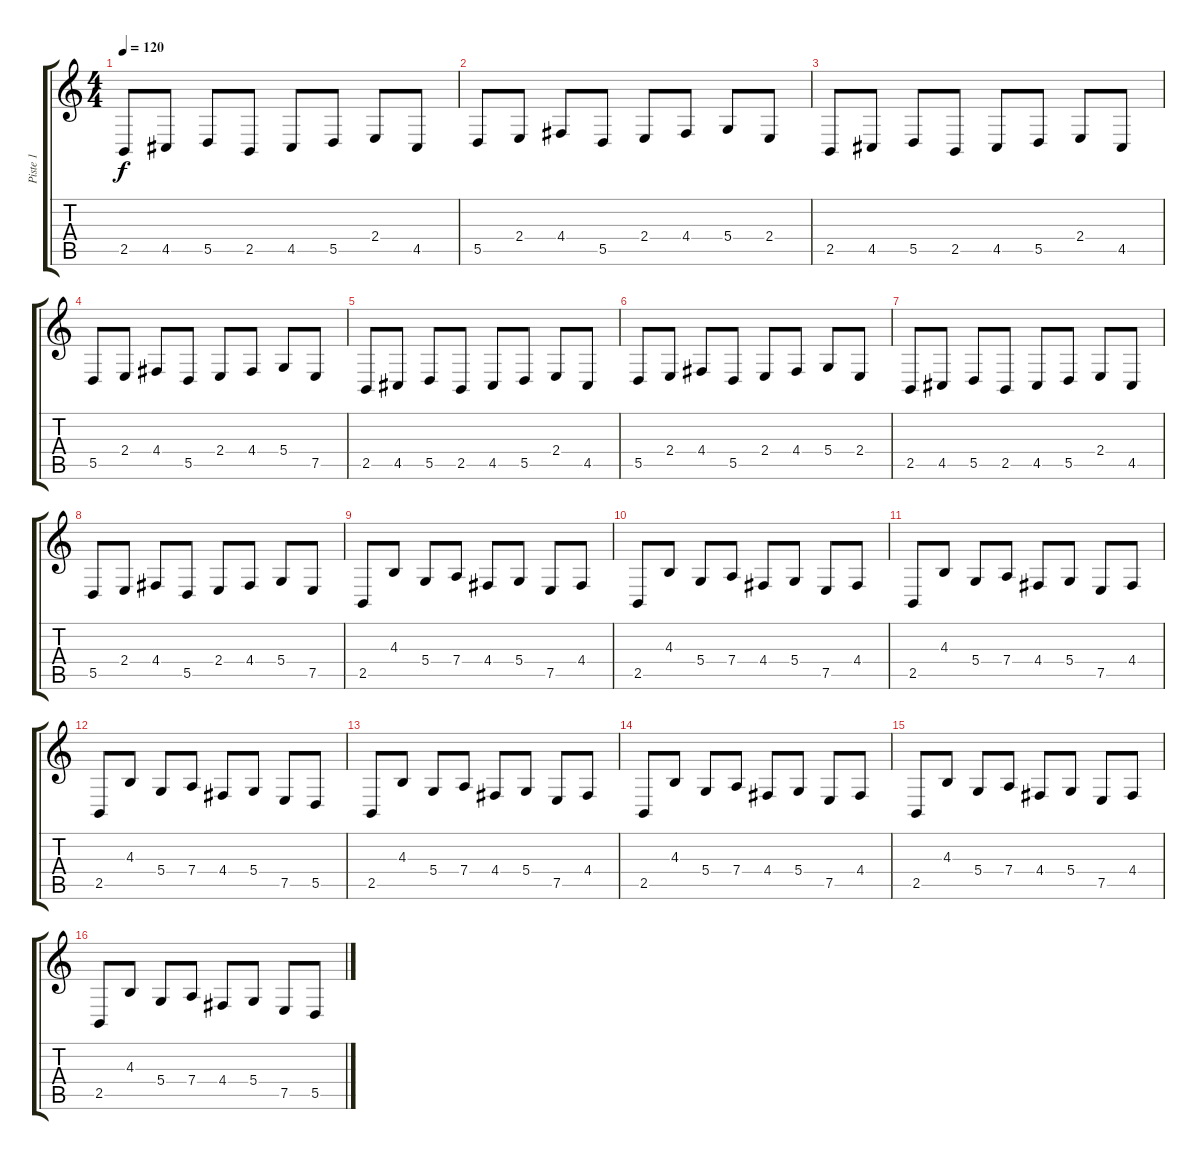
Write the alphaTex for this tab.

\track ("Piste 1" "Piste 1") {instrument fx7echoes}
\staff {score tabs}
\tuning (E4 B3 G3 D3 A2 E2) {hide}
\ts (4 4)
\tempo 120
\clef g2
\ks c
2.5.8{dy f} 4.5.8 5.5.8 2.5.8 4.5.8 5.5.8 2.4.8 4.5.8 |
5.5.8 2.4.8 4.4.8 5.5.8 2.4.8 4.4.8 5.4.8 2.4.8 |
2.5.8 4.5.8 5.5.8 2.5.8 4.5.8 5.5.8 2.4.8 4.5.8 |
5.5.8 2.4.8 4.4.8 5.5.8 2.4.8 4.4.8 5.4.8 7.5.8 |
2.5.8 4.5.8 5.5.8 2.5.8 4.5.8 5.5.8 2.4.8 4.5.8 |
5.5.8 2.4.8 4.4.8 5.5.8 2.4.8 4.4.8 5.4.8 2.4.8 |
2.5.8 4.5.8 5.5.8 2.5.8 4.5.8 5.5.8 2.4.8 4.5.8 |
5.5.8 2.4.8 4.4.8 5.5.8 2.4.8 4.4.8 5.4.8 7.5.8 |
2.5.8 4.3.8 5.4.8 7.4.8 4.4.8 5.4.8 7.5.8 4.4.8 |
2.5.8 4.3.8 5.4.8 7.4.8 4.4.8 5.4.8 7.5.8 4.4.8 |
2.5.8 4.3.8 5.4.8 7.4.8 4.4.8 5.4.8 7.5.8 4.4.8 |
2.5.8 4.3.8 5.4.8 7.4.8 4.4.8 5.4.8 7.5.8 5.5.8 |
2.5.8 4.3.8 5.4.8 7.4.8 4.4.8 5.4.8 7.5.8 4.4.8 |
2.5.8 4.3.8 5.4.8 7.4.8 4.4.8 5.4.8 7.5.8 4.4.8 |
2.5.8 4.3.8 5.4.8 7.4.8 4.4.8 5.4.8 7.5.8 4.4.8 |
2.5.8 4.3.8 5.4.8 7.4.8 4.4.8 5.4.8 7.5.8 5.5.8
